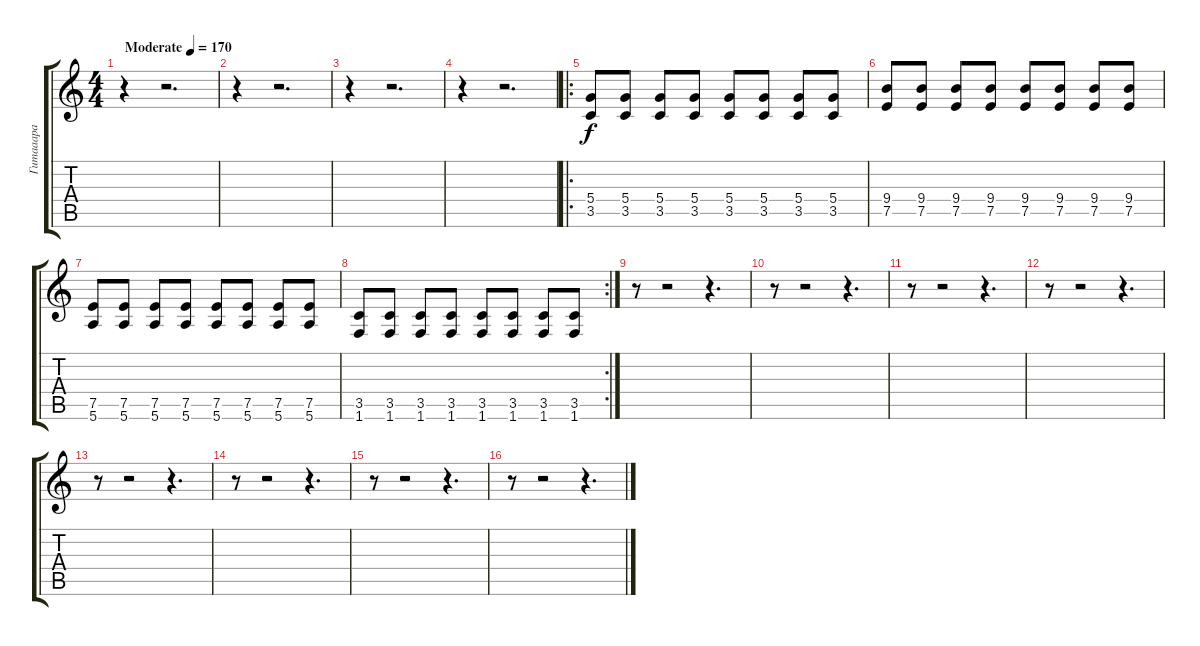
\track ("Гитааара" "Гитааара") {instrument distortionguitar}
\staff {score tabs}
\tuning (E4 B3 G3 D3 A2 E2) {hide}
\ts (4 4)
\tempo (170 "Moderate")
\clef g2
\ks c
r.4{dy f instrument distortionguitar} r.2{d} |
r.4 r.2{d} |
r.4 r.2{d} |
r.4 r.2{d} |
\ro
(5.4 3.5).8 (5.4 3.5).8 (5.4 3.5).8 (5.4 3.5).8 (5.4 3.5).8 (5.4 3.5).8 (5.4 3.5).8 (5.4 3.5).8 |
(9.4 7.5).8 (9.4 7.5).8 (9.4 7.5).8 (9.4 7.5).8 (9.4 7.5).8 (9.4 7.5).8 (9.4 7.5).8 (9.4 7.5).8 |
(7.5 5.6).8 (7.5 5.6).8 (7.5 5.6).8 (7.5 5.6).8 (7.5 5.6).8 (7.5 5.6).8 (7.5 5.6).8 (7.5 5.6).8 |
\rc 2
(3.5 1.6).8 (3.5 1.6).8 (3.5 1.6).8 (3.5 1.6).8 (3.5 1.6).8 (3.5 1.6).8 (3.5 1.6).8 (3.5 1.6).8 |
r.8 r.2 r.4{d} |
r.8 r.2 r.4{d} |
r.8 r.2 r.4{d} |
r.8 r.2 r.4{d} |
r.8 r.2 r.4{d} |
r.8 r.2 r.4{d} |
r.8 r.2 r.4{d} |
r.8 r.2 r.4{d}
